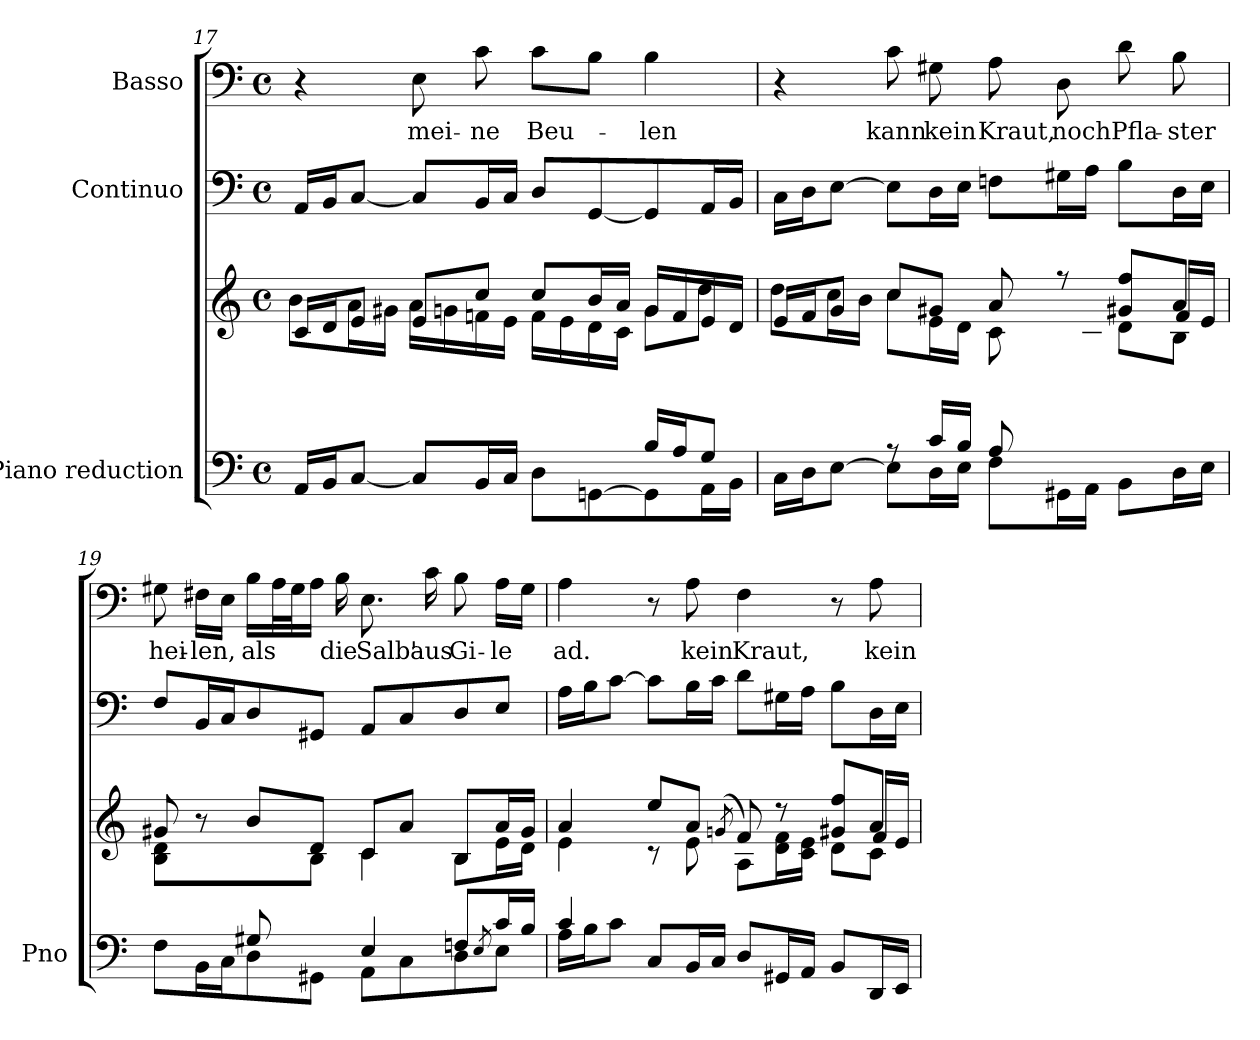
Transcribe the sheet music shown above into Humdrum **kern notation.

**kern	**kern	**kern	**kern	**text
*part3	*part3	*part2	*part1	*part1
*staff4	*staff3	*staff2	*staff1	*staff1
*I"Piano reduction	*	*I"Continuo	*I"Basso	*
*I'Pno	*	*	*	*
*clefF4	*clefG2	*clefF4	*clefF4	*
*k[]	*k[]	*k[]	*k[]	*
*M4/4	*M4/4	*M4/4	*M4/4	*
*met(c)	*met(c)	*met(c)	*met(c)	*
=17	=17	=17	=17	=17
*^	*^	*	*	*
16AA/LL	2ryy	16c/LL	8b\L	16AA/LL	4r	.
16BB/J	.	16d/J	.	16BB/J	.	.
[8C/J	.	8e/J	16a\L	[8C/J	.	.
.	.	.	16g#X\JJ	.	.	.
!	!	!	!	!	!	!LO:LY:b
8C/L]	.	8e/L	16a\LL	8C/L]	8E\	mei-
.	.	.	16gn\	.	.	.
!	!	!	!	!	!	!LO:LY:b
16BB/L	.	8cc/J	16fn\	16BB/L	8c\	-ne
16C/JJ	.	.	16e\JJ	16C/JJ	.	.
!	!	!	!	!	!	!LO:LY:b
4ryy	8D\L	8cc/L	16f\LL	8D/L	8c\L	Beu-
.	.	.	16e\	.	.	.
.	[8GGn\	16b/L	16d\	[8GG/	8B\J	.
.	.	16a/JJ	16c\JJ	.	.	.
!	!	!	!	!	!	!LO:LY:b
16B/LL	8GG\]	16g/LL	8g\L	8GG/]	4B\	len
16A/J	.	16f/	.	.	.	.
8G/J	16AA\L	16e/	8dd\J	16AA/L	.	.
.	16BB\JJ	16d/JJ	.	16BB/JJ	.	.
!!LO:LB:g=z
=18	=18	=18	=18	=18	=18	=18
*	*	*	*^	*	*	*
4ryy	16C\LL	16e/LL	8dd\L	8ryy	16C\LL	4r	.
.	16D\J	16f/J	.	.	16D\J	.	.
*	*	*	*v	*v	*	*	*
.	[8E\J	8g/J	16cc\L	[8E\J	.	.
.	.	.	16b\JJ	.	.	.
!	!	!	!	!	!	!LO:LY:b
8rA	8E\L]	8cc/L	8cc\L	8E\L]	8c\	kann
!	!	!	!	!	!	!LO:LY:b
16c/LL	16D\L	8g#X/J	16e\L	16D\L	8G#X\	kein
16B/JJ	16E\JJ	.	16d\JJ	16E\JJ	.	.
!	!	!	!	!	!	!LO:LY:b
8A/L	8F\L	8a/	8c\	8Fn\L	8A\	Kraut,
*	*	*	*^	*	*	*
!	!	!	!	!	!	!	!LO:LY:b
8ryy	16GG#X\L	8rff	8ryy	16d\ 16f\L	16G#X\L	8D\	noch
.	16AA\JJ	.	.	16c\ 16e\JJ	16A\JJ	.	.
!	!	!	!	!	!	!	!LO:LY:b
8ryy	8BB\L	8g#X/ 8ff/L	8d\L	8ryy	8B\L	8d\	Pfla-
!	!	!	!	!	!	!	!LO:LY:b
8ryy	16D\L	8a/J	8B\J	16f/LL	16D\L	8B\	-ster
.	16E\JJ	.	.	16e/JJ	16E\JJ	.	.
=19	=19	=19	=19	=19	=19	=19	=19
*	*^	*	*	*	*	*	*
!	!	!	!	!	!	!	!	!LO:LY:b
*	*	*	*	*v	*v	*	*	*
4ryy	2ryy	8F\L	8g#X/	8B\ 8d\	8F/L	8G#X\	hei-
!	!	!	!	!	!	!	!LO:LY:b
.	.	16BB\L	8r	8ryy	16BB/L	16F#X\LL	-len,
.	.	16C\J	.	.	16C/J	16E\JJ	.
!	!	!	!	!	!	!	!LO:LY:b
8G#X/L	.	8D\	8b/L	8ryy	8D/	16B\LL	als
.	.	.	.	.	.	32A\L	.
.	.	.	.	.	.	32G#\J	.
2ryy	.	8GG#X\J	8d/J	8B\J	8GG#X/J	16A\JJ	.
!	!	!	!	!	!	!	!LO:LY:b
.	.	.	.	.	.	16B\	die
!	!	!	!	!	!	!	!LO:LY:b
.	4E/	8AA\L	8c/L	4c\	8AA/L	8.E\	Salb'
.	.	8C\	8a/J	.	8C/	.	.
!	!	!	!	!	!	!	!LO:LY:b
.	.	.	.	.	.	16c\	aus
!	!	!	!	!	!	!	!LO:LY:b
.	8Fn/L	8D\	8B/L	8B\L	8D/	8B\	Gi-
.	8qE/	.	.	.	.	.	.
!	!	!	!	!	!	!	!LO:LY:b
8ryy	16c/L	8E\J	16a/L	16e\L	8E/J	16A\LL	-le
.	16B/JJ	.	16g#/JJ	16d\JJ	.	16G#\JJ	.
*	*v	*v	*	*	*	*	*
=20	=20	=20	=20	=20	=20	=20
*	*	*	*^	*	*	*
!	!	!	!	!	!	!	!LO:LY:b
4c/	16A\LL	4a/	4e\	4ryy	16A\LL	4A\	ad.
.	16B\J	.	.	.	16B\J	.	.
.	8c\J	.	.	.	[8c\J	.	.
2.ryy	8C/L	8ee/L	8r	2ryy	8c\L]	8r	.
!	!	!	!	!	!	!	!LO:LY:b
.	16BB/L	8a/J	8e\	.	16B\L	8A\	kein
.	16C/JJ	.	.	.	16c\JJ	.	.
.	.	(<8qgn/	.	.	.	.	.
!	!	!	!	!	!	!	!LO:LY:b
.	8D/L	8f/)	8A\L	.	8d\L	4F\	Kraut,
.	16GG#X/L	8r	16d\ 16f\L	.	16G#X\L	.	.
.	16AA/JJ	.	16c\ 16e\JJ	.	16A\JJ	.	.
.	8BB/L	8g#X/ 8ff/L	8d\L	8ryy	8B\L	8r	.
!	!	!	!	!	!	!	!LO:LY:b
.	16DD/L	8a/J	8c\J	16f/LL	16D\L	8A\	kein
.	16EE/JJ	.	.	16e/JJ	16E\JJ	.	.
*v	*v	*	*	*	*	*	*
*	*v	*v	*v	*	*	*
=	=	=	=	=
*-	*-	*-	*-	*-
